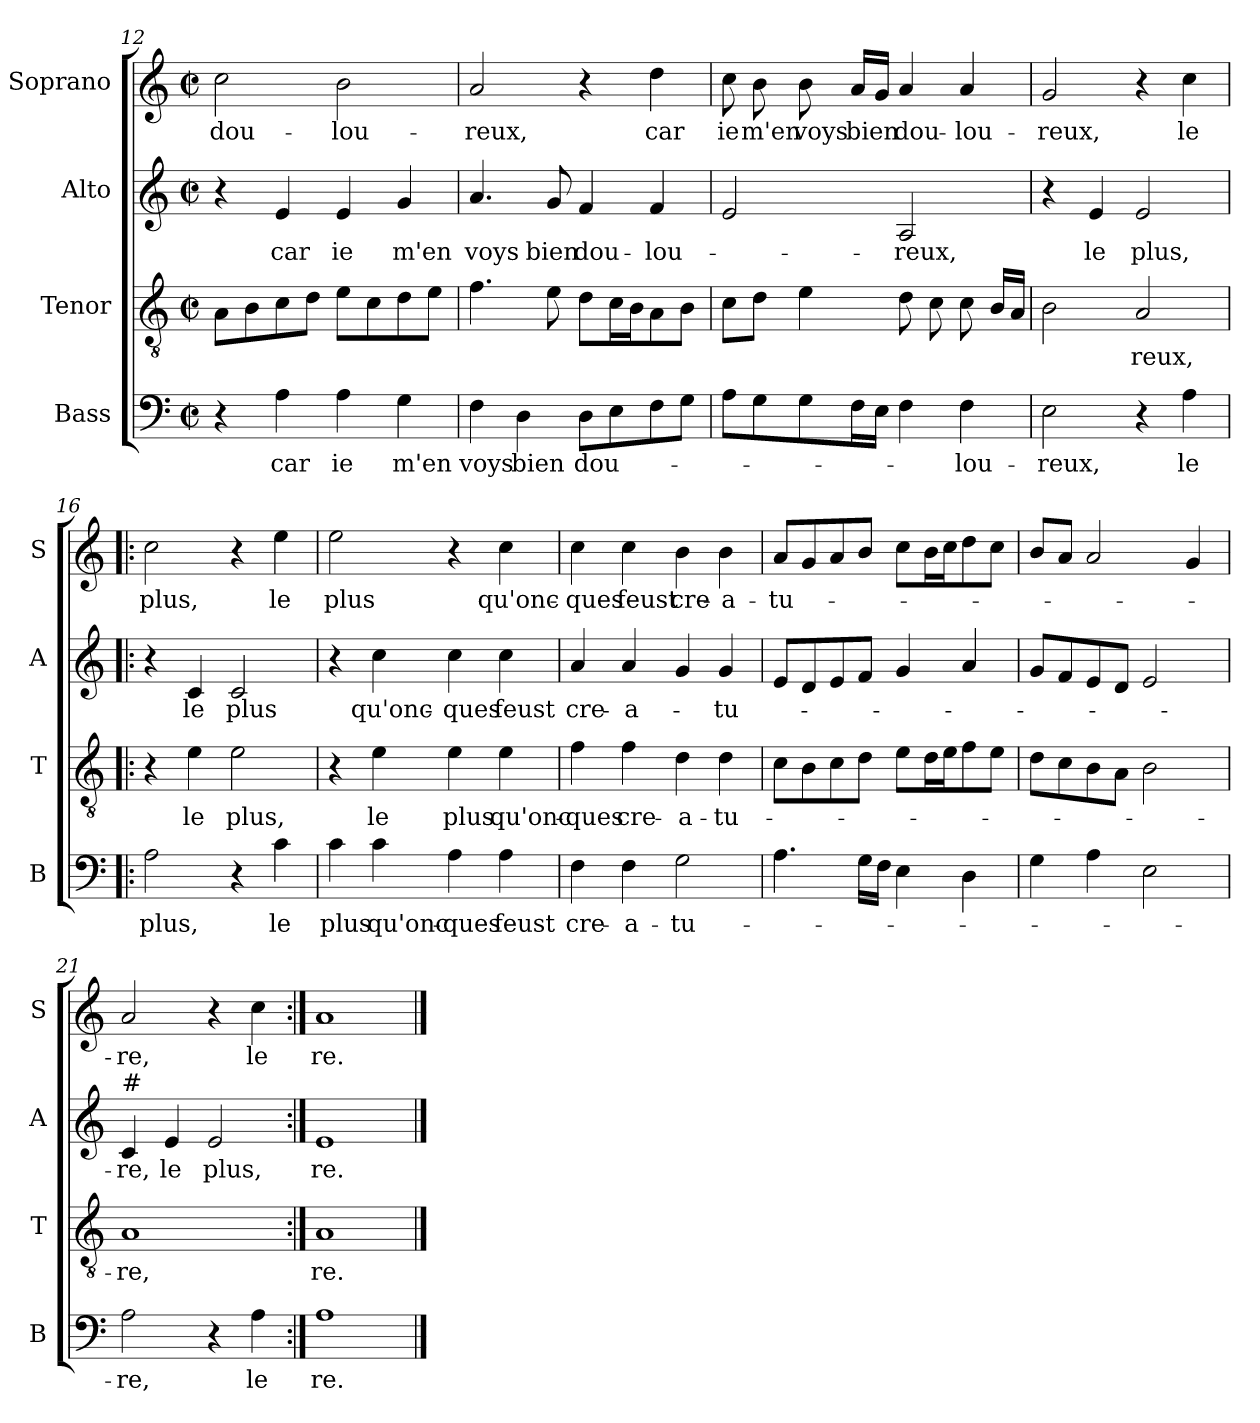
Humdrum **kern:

**kern	**text	**kern	**text	**kern	**text	**kern	**text
*part4	*part4	*part3	*part3	*part2	*part2	*part1	*part1
*staff4	*staff4	*staff3	*staff3	*staff2	*staff2	*staff1	*staff1
*I"Bass	*	*I"Tenor	*	*I"Alto	*	*I"Soprano	*
*I'B	*	*I'T	*	*I'A	*	*I'S	*
*clefF4	*	*clefGv2	*	*clefG2	*	*clefG2	*
*k[]	*	*k[]	*	*k[]	*	*k[]	*
*C:	*	*C:	*	*C:	*	*C:	*
*M2/2	*	*M2/2	*	*M2/2	*	*M2/2	*
*met(c|)	*	*met(c|)	*	*met(c|)	*	*met(c|)	*
=12	=12	=12	=12	=12	=12	=12	=12
!	!	!	!	!	!	!	!LO:LY:b
4r	.	8A\L	.	4r	.	2cc\	dou-
.	.	8B\	.	.	.	.	.
!	!LO:LY:b	!	!	!	!LO:LY:b	!	!
4A\	car	8c\	.	4e/	car	.	.
.	.	8d\J	.	.	.	.	.
!	!LO:LY:b	!	!	!	!LO:LY:b	!	!LO:LY:b
4A\	ie	8e\L	.	4e/	ie	2b\	-lou-
.	.	8c\	.	.	.	.	.
!	!LO:LY:b	!	!	!	!LO:LY:b	!	!
4G\	m'en	8d\	.	4g/	m'en	.	.
.	.	8e\J	.	.	.	.	.
=13	=13	=13	=13	=13	=13	=13	=13
!	!LO:LY:b	!	!	!	!LO:LY:b	!	!LO:LY:b
4F\	voys	4.f\	.	4.a/	voys	2a/	-reux,
!	!LO:LY:b	!	!	!	!	!	!
4D\	bien	.	.	.	.	.	.
!	!	!	!	!	!LO:LY:b	!	!
.	.	8e\	.	8g/	bien	.	.
!	!LO:LY:b	!	!	!	!LO:LY:b	!	!
8D\L	dou-	8d\L	.	4f/	dou-	4r	.
8E\	.	16c\L	.	.	.	.	.
.	.	16B\J	.	.	.	.	.
!	!	!	!	!	!LO:LY:b	!	!LO:LY:b
8F\	.	8A\	.	4f/	-lou-	4dd\	car
8G\J	.	8B\J	.	.	.	.	.
!!LO:LB:g=z
=14	=14	=14	=14	=14	=14	=14	=14
!	!	!	!	!	!	!	!LO:LY:b
8A\L	.	8c\L	.	2e/	.	8cc\	ie
!	!	!	!	!	!	!	!LO:LY:b
8G\	.	8d\J	.	.	.	8b\	m'en
!	!	!	!	!	!	!	!LO:LY:b
8G\	.	4e\	.	.	.	8b\	voys
!	!	!	!	!	!	!	!LO:LY:b
16F\L	.	.	.	.	.	16a/LL	bien
16E\JJ	.	.	.	.	.	16g/JJ	.
!	!	!	!	!	!LO:LY:b	!	!LO:LY:b
4F\	.	8d\	.	2A/	-reux,	4a/	dou-
.	.	8c\	.	.	.	.	.
!	!LO:LY:b	!	!	!	!	!	!LO:LY:b
4F\	-lou-	8c\	.	.	.	4a/	-lou-
.	.	16B/LL	.	.	.	.	.
.	.	16A/JJ	.	.	.	.	.
=15	=15	=15	=15	=15	=15	=15	=15
!	!LO:LY:b	!	!	!	!	!	!LO:LY:b
2E\	-reux,	2B\	.	4r	.	2g/	-reux,
!	!	!	!	!	!LO:LY:b	!	!
.	.	.	.	4e/	le	.	.
!	!	!	!LO:LY:b	!	!LO:LY:b	!	!
4r	.	2A/	-reux,	2e/	plus,	4r	.
!	!LO:LY:b	!	!	!	!	!	!LO:LY:b
4A\	le	.	.	.	.	4cc\	le
=16!|:	=16!|:	=16!|:	=16!|:	=16!|:	=16!|:	=16!|:	=16!|:
!	!LO:LY:b	!	!	!	!	!	!LO:LY:b
2A\	plus,	4r	.	4r	.	2cc\	plus,
!	!	!	!LO:LY:b	!	!LO:LY:b	!	!
.	.	4e\	le	4c/	le	.	.
!	!	!	!LO:LY:b	!	!LO:LY:b	!	!
4r	.	2e\	plus,	2c/	plus	4r	.
!	!LO:LY:b	!	!	!	!	!	!LO:LY:b
4c\	le	.	.	.	.	4ee\	le
=17	=17	=17	=17	=17	=17	=17	=17
!	!LO:LY:b	!	!	!	!	!	!LO:LY:b
4c\	plus	4r	.	4r	.	2ee\	plus
!	!LO:LY:b	!	!LO:LY:b	!	!LO:LY:b	!	!
4c\	qu'onc-	4e\	le	4cc\	qu'onc-	.	.
!	!LO:LY:b	!	!LO:LY:b	!	!LO:LY:b	!	!
4A\	-ques	4e\	plus	4cc\	-ques	4r	.
!	!LO:LY:b	!	!LO:LY:b	!	!LO:LY:b	!	!LO:LY:b
4A\	feust	4e\	qu'onc-	4cc\	feust	4cc\	qu'onc-
!!LO:LB:g=z
=18	=18	=18	=18	=18	=18	=18	=18
!	!LO:LY:b	!	!LO:LY:b	!	!LO:LY:b	!	!LO:LY:b
4F\	cre-	4f\	-ques	4a/	cre-	4cc\	-ques
!	!LO:LY:b	!	!LO:LY:b	!	!LO:LY:b	!	!LO:LY:b
4F\	-a-	4f\	cre-	4a/	-a-	4cc\	feust
!	!LO:LY:b	!	!LO:LY:b	!	!	!	!LO:LY:b
2G\	-tu-	4d\	-a-	4g/	.	4b\	cre-
!	!	!	!LO:LY:b	!	!LO:LY:b	!	!LO:LY:b
.	.	4d\	-tu-	4g/	-tu-	4b\	-a-
=19	=19	=19	=19	=19	=19	=19	=19
!	!	!	!	!	!	!	!LO:LY:b
4.A\	.	8c\L	.	8e/L	.	8a/L	-tu-
.	.	8B\	.	8d/	.	8g/	.
.	.	8c\	.	8e/	.	8a/	.
16G\LL	.	8d\J	.	8f/J	.	8b/J	.
16F\JJ	.	.	.	.	.	.	.
4E\	.	8e\L	.	4g/	.	8cc\L	.
.	.	16d\L	.	.	.	16b\L	.
.	.	16e\J	.	.	.	16cc\J	.
4D\	.	8f\	.	4a/	.	8dd\	.
.	.	8e\J	.	.	.	8cc\J	.
=20	=20	=20	=20	=20	=20	=20	=20
4G\	.	8d\L	.	8g/L	.	8b/L	.
.	.	8c\	.	8f/	.	8a/J	.
4A\	.	8B\	.	8e/	.	2a/	.
.	.	8A\J	.	8d/J	.	.	.
2E\	.	2B\	.	2e/	.	.	.
.	.	.	.	.	.	4g/	.
=21	=21	=21	=21	=21	=21	=21	=21
!	!	!	!	!LO:TX:a:t=#	!	!	!
!	!LO:LY:b	!	!LO:LY:b	!	!LO:LY:b	!	!LO:LY:b
2A\	-re,	1A	-re,	4c/	-re,	2a/	-re,
!	!	!	!	!	!LO:LY:b	!	!
.	.	.	.	4e/	le	.	.
!	!	!	!	!	!LO:LY:b	!	!
4r	.	.	.	2e/	plus,	4r	.
!	!LO:LY:b	!	!	!	!	!	!LO:LY:b
4A\	le	.	.	.	.	4cc\	le
=22:|!	=22:|!	=22:|!	=22:|!	=22:|!	=22:|!	=22:|!	=22:|!
!	!LO:LY:b	!	!LO:LY:b	!	!LO:LY:b	!	!LO:LY:b
1A	re.	1A	re.	1e	re.	1a	re.
==	==	==	==	==	==	==	==
*-	*-	*-	*-	*-	*-	*-	*-
